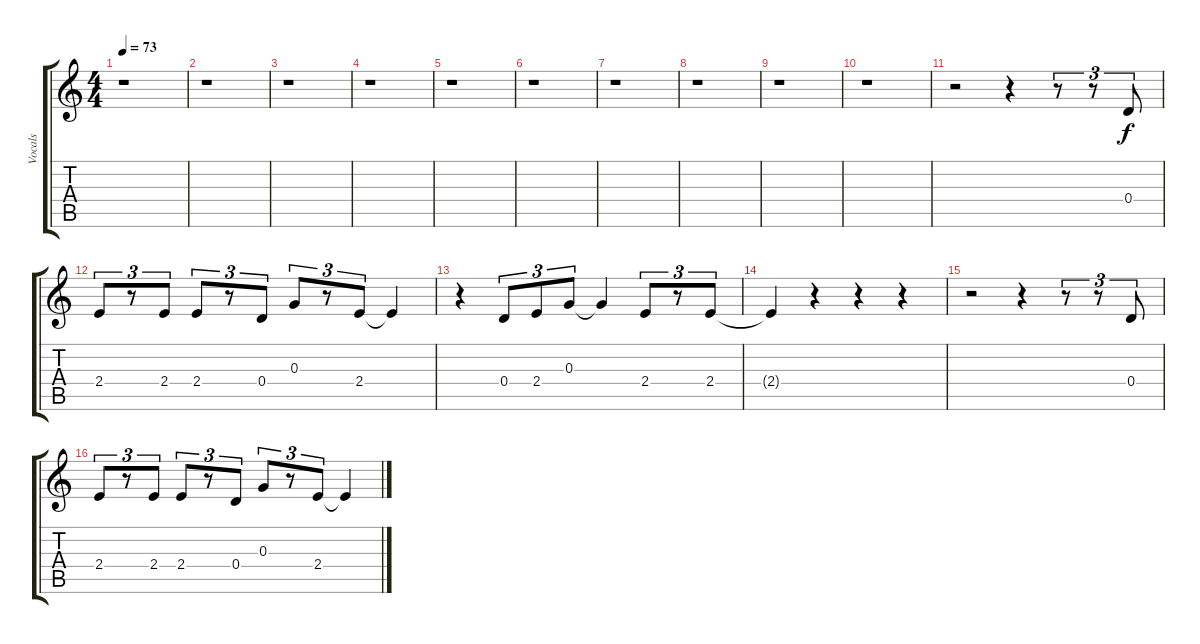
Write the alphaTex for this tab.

\track ("Vocals" "Vocals") {instrument overdrivenguitar}
\staff {score tabs}
\tuning (E4 B3 G3 D3 A2 E2) {hide}
\ts (4 4)
\tempo 73
\clef g2
\ks c
r.1{dy f} |
r.1 |
r.1 |
r.1 |
r.1 |
r.1 |
r.1 |
r.1 |
r.1 |
r.1 |
r.2 r.4 r.8{tu (3 2)} r.8{tu (3 2)} 0.4.8{tu (3 2)} |
2.4.8{tu (3 2)} r.8{tu (3 2)} 2.4.8{tu (3 2)} 2.4.8{tu (3 2)} r.8{tu (3 2)} 0.4.8{tu (3 2)} 0.3.8{tu (3 2)} r.8{tu (3 2)} 2.4.8{tu (3 2)} 2.4{t}.4 |
r.4 0.4.8{tu (3 2)} 2.4.8{tu (3 2)} 0.3.8{tu (3 2)} 0.3{t}.4 2.4.8{tu (3 2)} r.8{tu (3 2)} 2.4.8{tu (3 2)} |
2.4{t}.4 r.4 r.4 r.4 |
r.2 r.4 r.8{tu (3 2)} r.8{tu (3 2)} 0.4.8{tu (3 2)} |
2.4.8{tu (3 2)} r.8{tu (3 2)} 2.4.8{tu (3 2)} 2.4.8{tu (3 2)} r.8{tu (3 2)} 0.4.8{tu (3 2)} 0.3.8{tu (3 2)} r.8{tu (3 2)} 2.4.8{tu (3 2)} 2.4{t}.4
